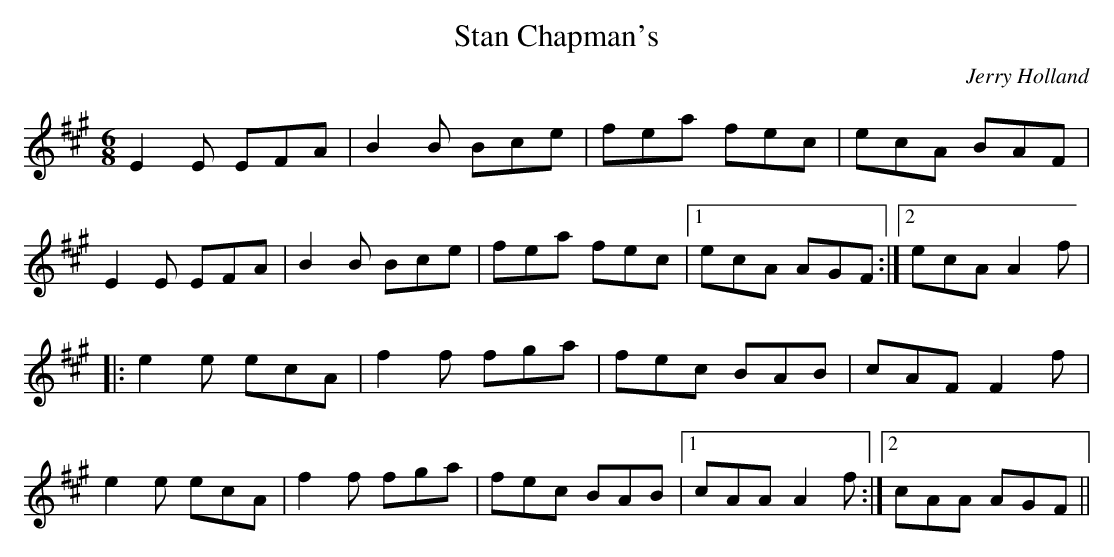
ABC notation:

X:1
T:Stan Chapman's
M:6/8
L:1/8
C:Jerry Holland
K:A
E2E EFA|B2B Bce|fea fec|ecA BAF|
E2E EFA|B2B Bce|fea fec|1 ecA AGF:|2 ecA A2f|
|:e2e ecA|f2f fga|fec BAB|cAF F2f|
e2e ecA|f2f fga|fec BAB|1 cAA A2f:|2 cAA AGF||
